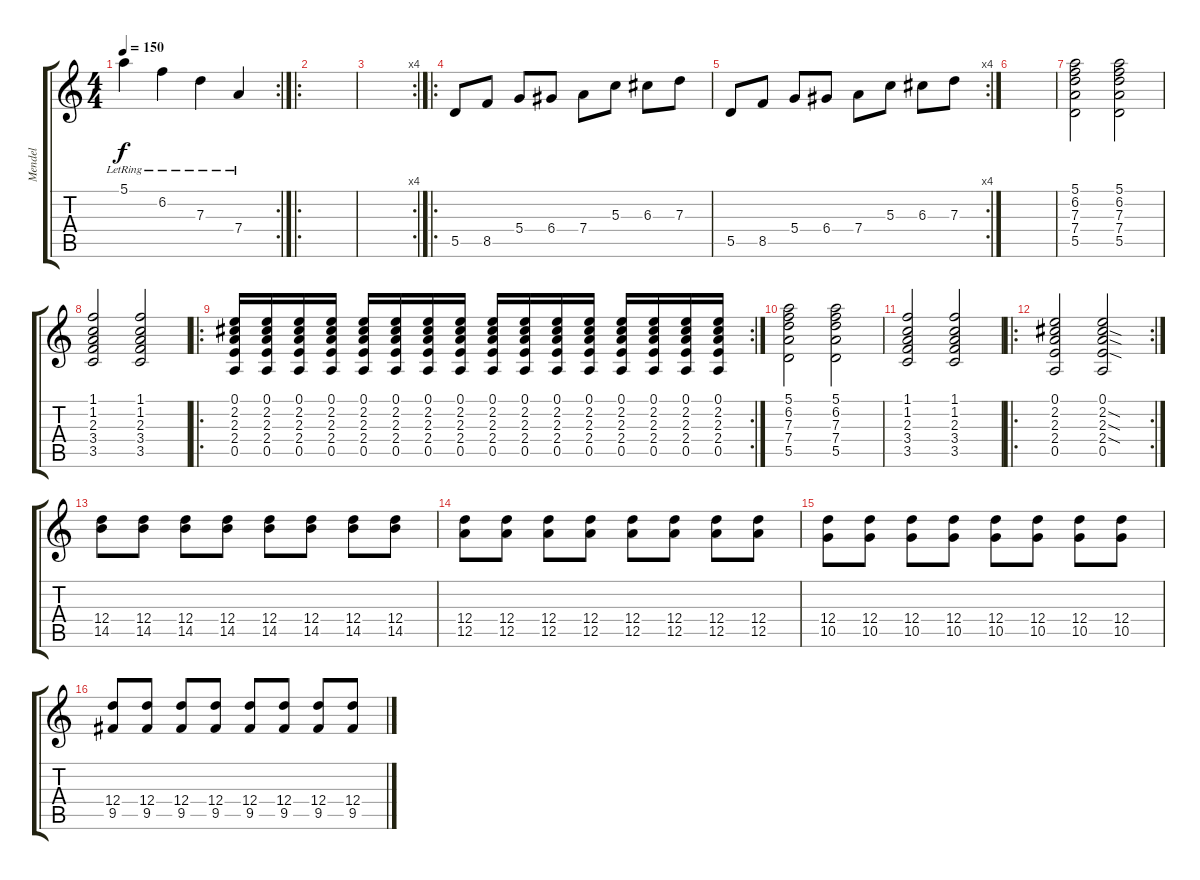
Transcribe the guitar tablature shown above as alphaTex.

\track ("Mendel" "Mendel") {instrument overdrivenguitar}
\staff {score tabs}
\tuning (E4 B3 G3 D3 A2 D2) {hide}
\rc 2
\ts (4 4)
\tempo 150
\clef g2
\ks c
5.1{lr}.4{dy f} 6.2{lr}.4 7.3{lr}.4 7.4{lr}.4 |
\ro
|
\rc 4
|
\ro
5.5.8 8.5.8 5.4.8 6.4.8 7.4.8 5.3.8 6.3.8 7.3.8 |
\rc 4
5.5.8 8.5.8 5.4.8 6.4.8 7.4.8 5.3.8 6.3.8 7.3.8 |
|
(5.1 6.2 7.3 7.4 5.5).2 (5.1 6.2 7.3 7.4 5.5).2 |
(1.1 1.2 2.3 3.4 3.5).2 (1.1 1.2 2.3 3.4 3.5).2 |
\ro
\rc 2
(0.1 2.2 2.3 2.4 0.5).16 (0.1 2.2 2.3 2.4 0.5).16 (0.1 2.2 2.3 2.4 0.5).16 (0.1 2.2 2.3 2.4 0.5).16 (0.1 2.2 2.3 2.4 0.5).16 (0.1 2.2 2.3 2.4 0.5).16 (0.1 2.2 2.3 2.4 0.5).16 (0.1 2.2 2.3 2.4 0.5).16 (0.1 2.2 2.3 2.4 0.5).16 (0.1 2.2 2.3 2.4 0.5).16 (0.1 2.2 2.3 2.4 0.5).16 (0.1 2.2 2.3 2.4 0.5).16 (0.1 2.2 2.3 2.4 0.5).16 (0.1 2.2 2.3 2.4 0.5).16 (0.1 2.2 2.3 2.4 0.5).16 (0.1 2.2 2.3 2.4 0.5).16 |
(5.1 6.2 7.3 7.4 5.5).2 (5.1 6.2 7.3 7.4 5.5).2 |
(1.1 1.2 2.3 3.4 3.5).2 (1.1 1.2 2.3 3.4 3.5).2 |
\ro
\rc 2
(0.1 2.2 2.3 2.4 0.5).2 (0.1 2.2{sod} 2.3{sod} 2.4{sod} 0.5).2 |
(12.4 14.5).8 (12.4 14.5).8 (12.4 14.5).8 (12.4 14.5).8 (12.4 14.5).8 (12.4 14.5).8 (12.4 14.5).8 (12.4 14.5).8 |
(12.4 12.5).8 (12.4 12.5).8 (12.4 12.5).8 (12.4 12.5).8 (12.4 12.5).8 (12.4 12.5).8 (12.4 12.5).8 (12.4 12.5).8 |
(12.4 10.5).8 (12.4 10.5).8 (12.4 10.5).8 (12.4 10.5).8 (12.4 10.5).8 (12.4 10.5).8 (12.4 10.5).8 (12.4 10.5).8 |
(12.4 9.5).8 (12.4 9.5).8 (12.4 9.5).8 (12.4 9.5).8 (12.4 9.5).8 (12.4 9.5).8 (12.4 9.5).8 (12.4 9.5).8
